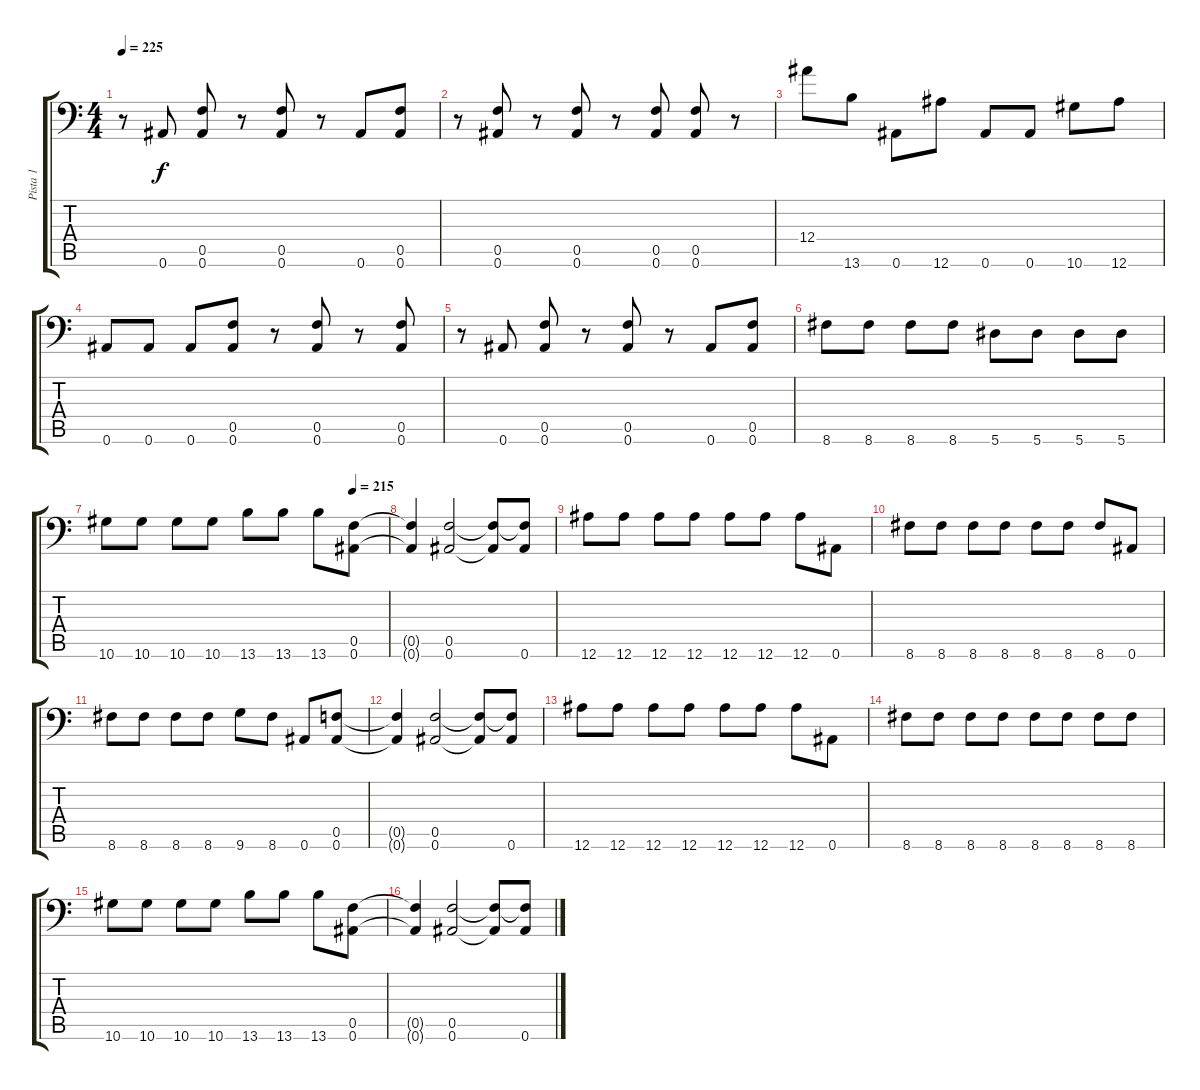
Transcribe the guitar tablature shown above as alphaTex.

\track ("Pista 1" "Pista 1") {instrument distortionguitar}
\staff {score tabs}
\tuning (C4 G3 Eb3 Bb2 F2 Bb1) {hide}
\ts (4 4)
\tempo 225
\clef f4
\ks c
r.8{dy f} 0.6.8 (0.5 0.6).8 r.8 (0.5 0.6).8 r.8 0.6.8 (0.5 0.6).8 |
r.8 (0.5 0.6).8 r.8 (0.5 0.6).8 r.8 (0.5 0.6).8 (0.5 0.6).8 r.8 |
12.4.8 13.6.8 0.6.8 12.6.8 0.6.8 0.6.8 10.6.8 12.6.8 |
0.6.8 0.6.8 0.6.8 (0.5 0.6).8 r.8 (0.5 0.6).8 r.8 (0.5 0.6).8 |
r.8 0.6.8 (0.5 0.6).8 r.8 (0.5 0.6).8 r.8 0.6.8 (0.5 0.6).8 |
8.6.8 8.6.8 8.6.8 8.6.8 5.6.8 5.6.8 5.6.8 5.6.8 |
\tempo (215 0.875)
10.6.8 10.6.8 10.6.8 10.6.8 13.6.8 13.6.8 13.6.8 (0.5 0.6).8 |
(0.5{t} 0.6{t}).4 (0.5 0.6).2 (0.5{t} 0.6{t}).8 (0.5{t} 0.6).8 |
12.6.8 12.6.8 12.6.8 12.6.8 12.6.8 12.6.8 12.6.8 0.6.8 |
8.6.8 8.6.8 8.6.8 8.6.8 8.6.8 8.6.8 8.6.8 0.6.8 |
8.6.8 8.6.8 8.6.8 8.6.8 9.6.8 8.6.8 0.6.8 (0.5 0.6).8 |
(0.5{t} 0.6{t}).4 (0.5 0.6).2 (0.5{t} 0.6{t}).8 (0.5{t} 0.6).8 |
12.6.8 12.6.8 12.6.8 12.6.8 12.6.8 12.6.8 12.6.8 0.6.8 |
8.6.8 8.6.8 8.6.8 8.6.8 8.6.8 8.6.8 8.6.8 8.6.8 |
10.6.8 10.6.8 10.6.8 10.6.8 13.6.8 13.6.8 13.6.8 (0.5 0.6).8 |
(0.5{t} 0.6{t}).4 (0.5 0.6).2 (0.5{t} 0.6{t}).8 (0.5{t} 0.6).8
